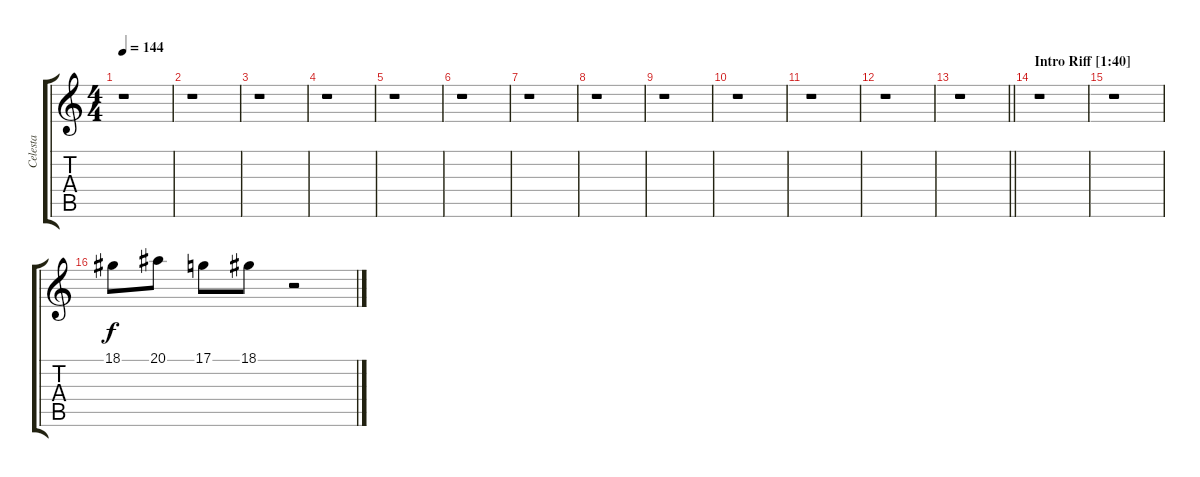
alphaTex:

\track ("Celesta" "Celesta") {instrument celesta}
\staff {score tabs}
\tuning (D4 A3 F3 C3 G2 D2) {hide}
\ts (4 4)
\tempo 144
\clef g2
\ks c
r.1{dy f} |
r.1 |
r.1 |
r.1 |
r.1 |
r.1 |
r.1 |
r.1 |
r.1 |
r.1 |
r.1 |
r.1 |
\barLineRight lightlight
r.1 |
\section ("" "Intro Riff [1:40]")
r.1 |
r.1 |
18.1.8 20.1.8 17.1.8 18.1.8 r.2
